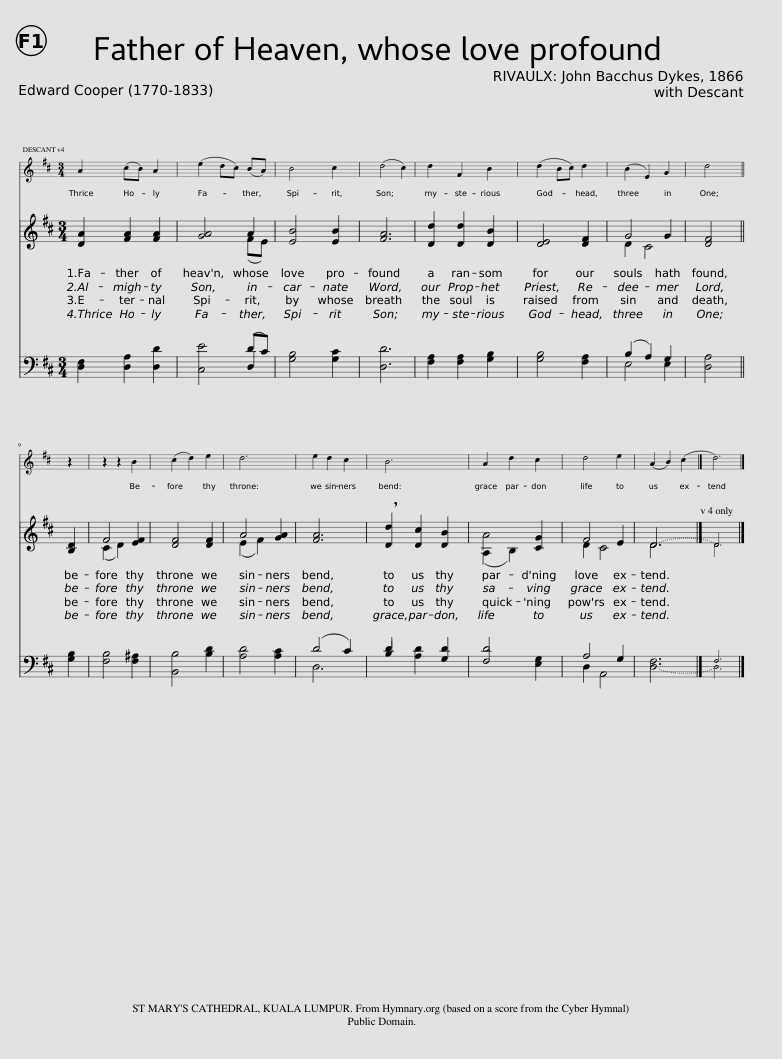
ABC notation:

X:1
%%score 1 ( 2 3 ) ( 4 5 )
L:1/8
M:3/4
I:linebreak $
K:D
V:1 treble
V:2 treble
V:3 treble
V:4 bass
V:5 bass
V:1
 A2 (cB) A2 | (e2 dc) (BA) | B4 c2 | (d4 c2) | d2 F2 B2 | %5
 (d2 Bc) d2 | (B2 E2) G2 | d4 ||$ z2 | z2 z2 B2 | %10
 (c2 d2) e2 | d6 | e2 d2 c2 | B6 | A2 d2 c2 | %15
 d4 e2 | (A2 B2) (c2 |] d6) |] %18
V:2
 [DA]2 [FA]2 [FA]2 | [GA]4 (FE) | [EB]4 [EB]2 | [FA]6 | [Dd]2 [Dd]2 [DB]2 | %5
 [DE]4 [DF]2 | G4 G2 | [DF]4 ||$ [B,D]2 | (C2 D2) [EF]2 | %10
 [DF]4 [DF]2 | (E2 F2) [GA]2 | !breath![FA]6 | [Dd]2 [Dc]2 [DB]2 | (A,2 B,2) [CG]2 | %15
 F4 E2 | D6- |] D6 |] %18
V:3
 x6 | x4 A2 | x6 | x6 | x6 | %5
 x6 | D2 C4 | x4 ||$ x2 | F4 x2 | %10
 x6 | A4 x2 | x6 | x6 | A4 x2 | %15
 D2 C4 | D6 |] D6 |] %18
V:4
 [D,F,]2 [D,A,]2 [D,D]2 | [C,E]4 (DC) | [G,B,]4 [G,C]2 | [D,D]6 | [F,A,]2 [F,A,]2 [G,B,]2 | %5
 [G,B,]4 [F,A,]2 | (B,2 A,2) G,2 | [D,A,]4 ||$ [G,B,]2 | [F,B,]4 [F,^A,]2 | %10
 [B,,B,]4 [B,D]2 | [A,D]4 [A,C]2 | (D4 C2) | D2 [A,D]2 [G,D]2 | [F,D]4 [E,G,]2 | %15
 A,4 G,2 | [D,-F,]6 |] F,6 |] %18
V:5
 x6 | x4 D,2 | x6 | x6 | x6 | %5
 x6 | E,4 E,2 | x4 ||$ x2 | x6 | %10
 x6 | x6 | D,6 | B,2 x4 | x6 | %15
 D,2 A,,4 | x6 |] D,6 |] %18
